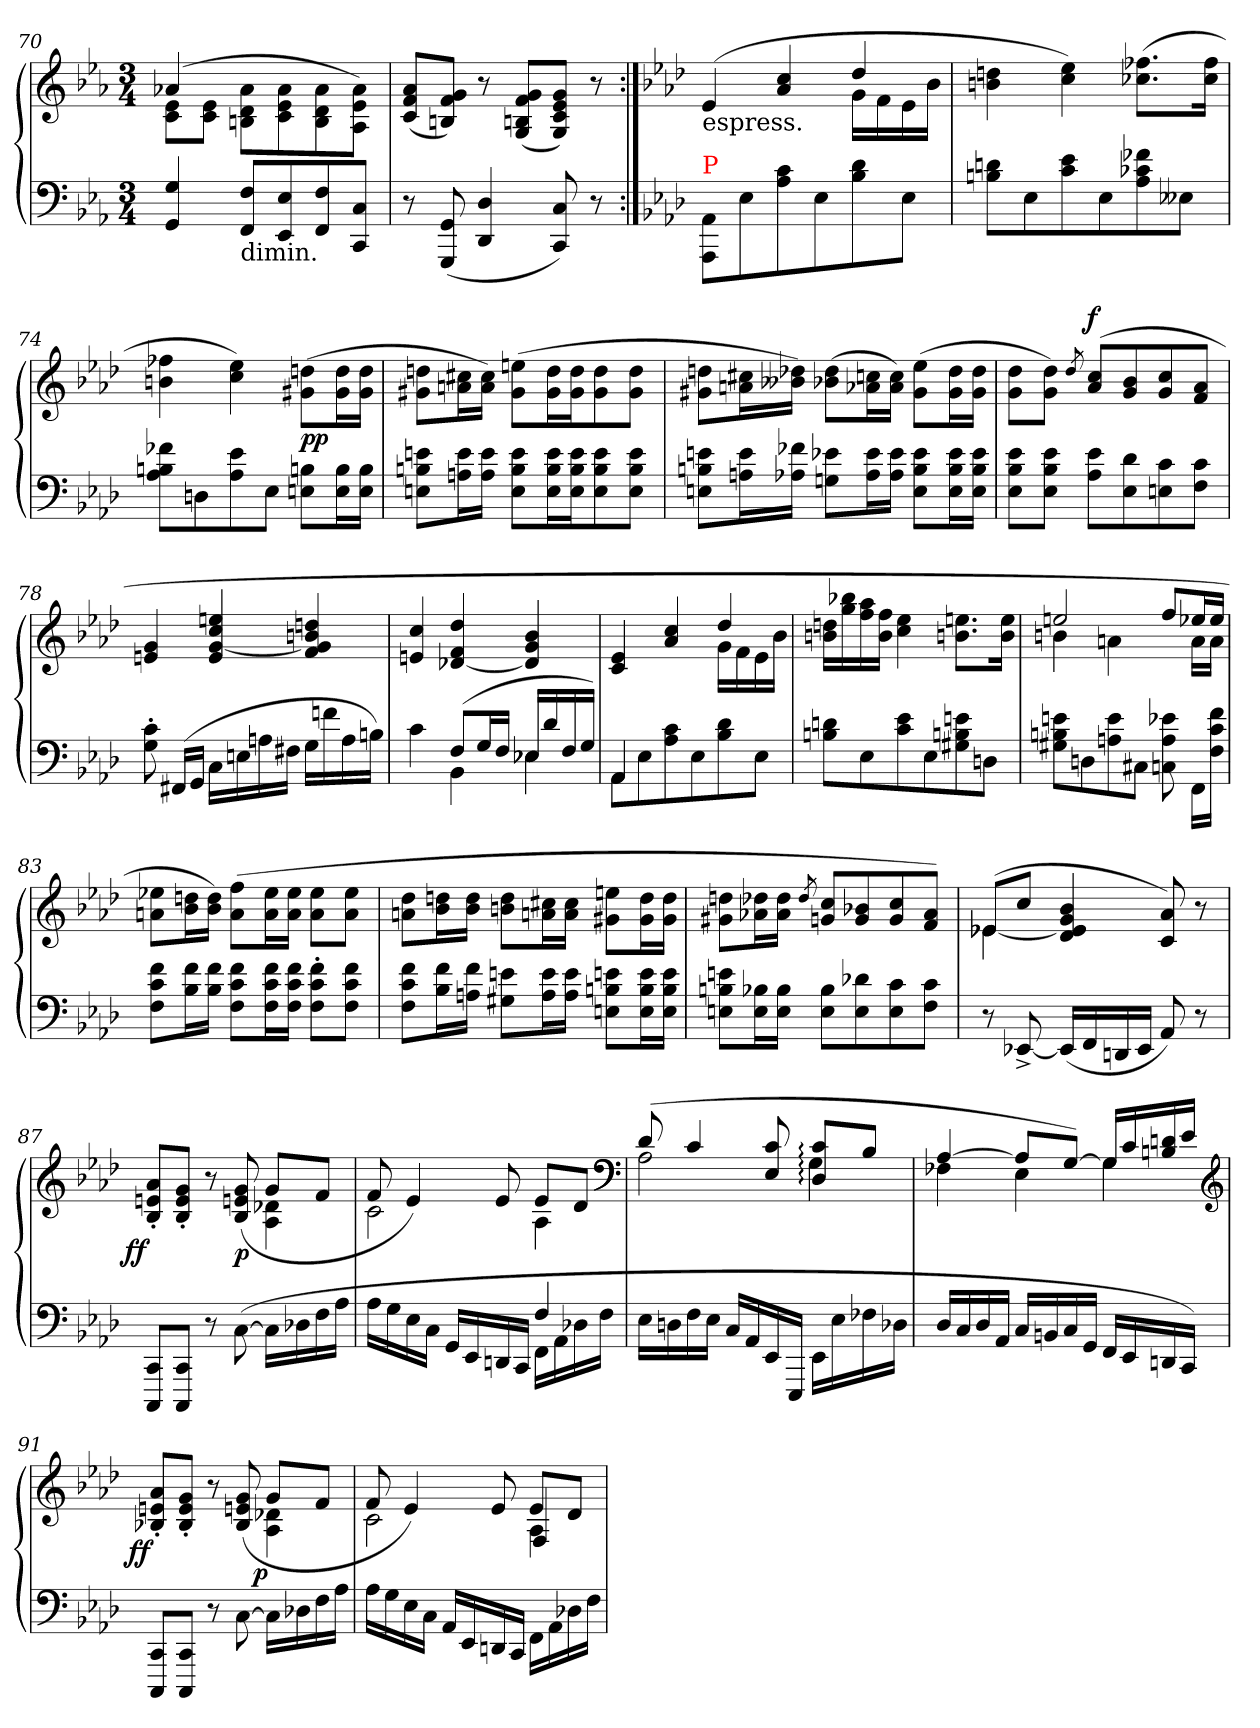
**kern	**kern	**dynam
*part1	*part1	*part1
*staff2	*staff1	*staff1/2
*clefF4	*clefG2	*
*k[b-e-a-]	*k[b-e-a-]	*
*c:	*c:	*
*M3/4	*M3/4	*
=70	=70	=70
*	*^	*
4G/ 4GG/	(>4a-X	8e- 8cL	.
.	.	8e- 8cJ	.
!LO:TX:b:t=dimin.	!	!	!
8F/ 8FF/L	2ryy	8a-\ 8d\ 8Bn\L	.
8E- 8EE-	.	8a- 8e- 8c	.
8F 8FF	.	8a- 8d 8B	.
8C 8CCJ	.	8a- 8e- 8A-J)	.
*	*v	*v	*
=71	=71	=71
8r	(>8a- 8f 8cL	.
(>8GG/ 8GGG/	8g 8f 8BnJ)	.
4D/ 4DD/	8r	.
.	(>8g 8f 8Bn 8GL	.
8C/ 8CC/)	8g 8e- 8c 8GJ)	.
8r	8r	.
=72:|!	=72:|!	=72:|!
*k[b-e-a-d-]	*k[b-e-a-d-]	*
*	*^	*
!	!LO:TX:b:t=espress.	!	!
!LO:TX:a:color=red:t=P	!	!	!
8AA-/ 8AAA-/L	(>4e-/	2ryy	.
8E-\	.	.	.
8c\ 8A-\	4cc/ 4a-/	.	.
8E-\	.	.	.
8d-\ 8B-\	4dd-	16gLL	.
.	.	16f	.
8E-\J	.	16e-	.
.	.	16b-JJ	.
*	*v	*v	*
=73	=73	=73
8dn 8BnL	4ddn 4bn	.
8E-	.	.
8e- 8c	4ee- 4cc)	.
8E-	.	.
8f-X 8c-X 8A-	(>8.ff-X 8.cc-XL	.
8E--XJ	.	.
.	16ff- 16cc-Jk	.
=74	=74	=74
8f-X 8Bn 8A-L	4ff-X 4bn	.
8Dn	.	.
8e- 8A-	4ee- 4cc)	.
8E-J	.	.
8Bn 8EnL	(>8ddn 8g#XL	pp
16B 16EL	16dd 16g#L	.
16B 16EJJ	16dd 16g#JJ	.
=75	=75	=75
8en 8Bn 8EnL	8ddn 8g#XL	.
16e 16AnL	16cc#X 16anL	.
16e 16AJJ	16cc# 16aJJ)	.
8e 8B 8EL	(>8een 8g#L	.
16e 16B 16EL	16dd 16g#L	.
16e 16B 16EJ	16dd 16g#J	.
8e 8B 8E	8dd 8g#	.
8e 8B 8EJ	8dd 8g#J	.
=76	=76	=76
8en 8Bn 8EnL	8ddn 8g#XL	.
16e 16AnL	16cc#X 16anL	.
16f-X 16A-XJJ	16dd-X 16b--XJJ)	.
8e-X 8GnL	(>8dd- 8b-XL	.
16e- 16A-L	16ccn 16a-XL	.
16e- 16A-JJ	16cc 16a-JJ)	.
8e- 8B 8EL	(>8ee- 8g#L	.
16e- 16B 16EL	16dd- 16g#L	.
16e- 16B 16EJJ	16dd- 16g#JJ	.
=77	=77	=77
8e- 8B- 8E-L	8dd- 8gL	.
8e- 8B- 8E-J	8dd- 8gJ)	.
.	8qdd-/	.
!	!	!LO:DY:a
8e- 8A-L	(>8cc/ 8a-/L	f
8d- 8E-	8b- 8g	.
8c 8En	8cc 8g	.
8c 8FJ	8a- 8fJ	.
=78	=78	=78
8c'> 8G'>	4g 4en	.
(>16FF#XLL	.	.
16GGJJ	.	.
16CLL	4een 4cc [4g 4e	.
16En	.	.
16An	.	.
16F#XJJ	.	.
16GLL	4ddn/ 4bn/ 4g]/ 4f/	.
16fn	.	.
16A	.	.
16BnJJ)	.	.
=79	=79	=79
*^	*	*
4ryy	4c	4cc 4en	.
(<8FL	4BB-	4dd- 4f [4d-X	.
16GL	.	.	.
16FJJ	.	.	.
16E-XLL	4E-X	4b- 4g 4d-]	.
16d-	.	.	.
16F	.	.	.
16GJJ)	.	.	.
=80	=80	=80	=80
*	*	*^	*
4AA-/	8AA-L	4e- 4c	2ryy	.
.	8E-\	.	.	.
2ryy	8c 8A-	4cc/ 4a-/	.	.
.	8E-	.	.	.
.	8d- 8B-	4dd-	16gLL	.
.	.	.	16f	.
.	8E-J	.	16e-	.
.	.	.	16b-JJ	.
*v	*v	*	*	*
*	*v	*v	*
=81	=81	=81
8dn 8BnL	16ddn 16bnLL	.
.	16bb-X 16gg	.
8E-	16aa- 16ff	.
.	16ff 16bJJ	.
8e- 8c	4ee- 4cc	.
8E-	.	.
8en 8Bn 8G#X	8.een 8.bnL	.
8DnJ	.	.
.	16ee 16bJk	.
=82	=82	=82
*	*^	*
8en 8Bn 8G#XL	2een	4bn	.
8Dn	.	.	.
8e 8An	.	4an	.
8C#XJ	.	.	.
8e-X\ 8A\ 8Cn\	8ffL	8ryy	.
16FFLL	16ee-XL	16aLL	.
16f 16c 16FJJ	16ee-JJ	16aJJ	.
*	*v	*v	*
=83	=83	=83
8f 8c 8FL	8ee-X 8anL	.
16f 16B-L	16ddn 16b-L	.
16f 16B-JJ	16dd 16b-JJ)	.
8f 8c 8FL	(>8ff 8aL	.
16f 16c 16FL	16ee- 16aL	.
16f 16c 16FJJ	16ee- 16aJJ	.
8f'> 8c'> 8F'>L	8ee- 8aL	.
8f 8c 8FJ	8ee- 8aJ	.
=84	=84	=84
8f 8c 8FL	8dd- 8anL	.
16f 16B-L	16ddn 16b-L	.
16f 16AnJJ	16dd 16b-JJ	.
8en 8G#XL	8dd 8bnL	.
16e 16AL	16cc#X 16anL	.
16e 16AJJ	16cc# 16aJJ	.
8en 8Bn 8EnL	8een 8g#XL	.
16e 16B 16EL	16dd 16g#L	.
16e 16B 16EJJ	16dd 16g#JJ	.
=85	=85	=85
8en 8Bn 8EnL	8ddn 8g#XL	.
16B-X 16EL	16dd-X 16a-XL	.
16B- 16EJJ	16dd- 16a-JJ	.
.	8qdd-/	.
8B- 8EL	8cc/ 8gn/L	.
8d-X 8E	8b-X 8g	.
8c 8E	8cc 8g	.
8c 8FJ	8a- 8fJ)	.
=86	=86	=86
*	*^	*
8r	(>8e-XL	[4e-X	.
[8EE-X^<	8ccJ	.	.
(<16EE-LL]	4b- 4g 4e-] 4d-	2ryy	.
16FF	.	.	.
16DDn	.	.	.
16EE-JJ	.	.	.
8AA-)	8a- 8c)	.	.
8r	8r	.	.
=87	=87	=87	=87
!	!	!	!LO:DY:rj
8CC 8CCCL	8a-'> 8en'> 8B-'>L	2ryy	ff
8CC 8CCCJ	8g'> 8e'> 8B-'>J	.	.
8r	8r	.	.
(>[8C\	(>8g 8en 8B-	.	p
16CLL]	8gL	4d-X 4A-	.
16D-X	.	.	.
16F	8fJ	.	.
16A-JJ	.	.	.
=88	=88	=88	=88
*^	*	*	*
2ryy	16A-LL	8f	2c	.
.	16G	.	.	.
.	16E-	4e-)	.	.
.	16CJJ	.	.	.
.	16GGLL	.	.	.
.	16EE-	.	.	.
.	16DDn	8e-	.	.
.	16CCJJ	.	.	.
4F/	16FF\LL	8e-L	4A-\	.
.	16AA-	.	.	.
.	16D-X	8d-J	.	.
.	16FJJ	.	.	.
*v	*v	*	*	*
*	*clefF4	*	*
=89	=89	=89	=89
16E-LL	(>8d-	2A-	.
16Dn	.	.	.
16F	4c	.	.
16E-JJ	.	.	.
16CLL	.	.	.
16AA-	.	.	.
16EE-	8c 8E-	.	.
16EEE-JJ	.	.	.
16EE-\LL	8c: 8D-:L	4G\	.
16E-	.	.	.
16F-X	8B-J	.	.
16D-XJJ	.	.	.
=90	=90	=90	=90
16D-LL	[4A-	4F-X	.
16C	.	.	.
16D-	.	.	.
16AA-JJ	.	.	.
16CLL	8A-L]	4E-	.
16BBn	.	.	.
16C	[8GJ)	.	.
16GGJJ	.	.	.
16FFLL	16G/LL]	4G	.
16EE-	16c	.	.
16DDn	16dn 16Bn	.	.
16CCJJ)	16e-JJ	.	.
*	*clefG2	*	*
=91	=91	=91	=91
!	!	!	!LO:DY:rj
8CC 8CCCL	8a-'> 8en'> 8B-X'>L	2ryy	ff
8CC 8CCCJ	8g'> 8e'> 8B-'>J	.	.
8r	8r	.	.
[8C\	(>8g 8en 8B-	.	.
!	!	!	!LO:DY:rj
16CLL]	8gL	4d-X 4A-	p
16D-X	.	.	.
16F	8fJ	.	.
16A-JJ	.	.	.
=92	=92	=92	=92
*	*	*^	*
16A-\LL	8f	2c	2ryy	.
16G	.	.	.	.
16E-	4e-)	.	.	.
16CJJ	.	.	.	.
16AA-/LL	.	.	.	.
16EE-	.	.	.	.
16DDn	8e-	.	.	.
16CCJJ	.	.	.	.
16FF\LL	8e-L	4A-\	4F/	.
16AA-\	.	.	.	.
16D-X\	8d-J	.	.	.
16F\JJ	.	.	.	.
*	*v	*v	*v	*
=	=	=
*-	*-	*-
